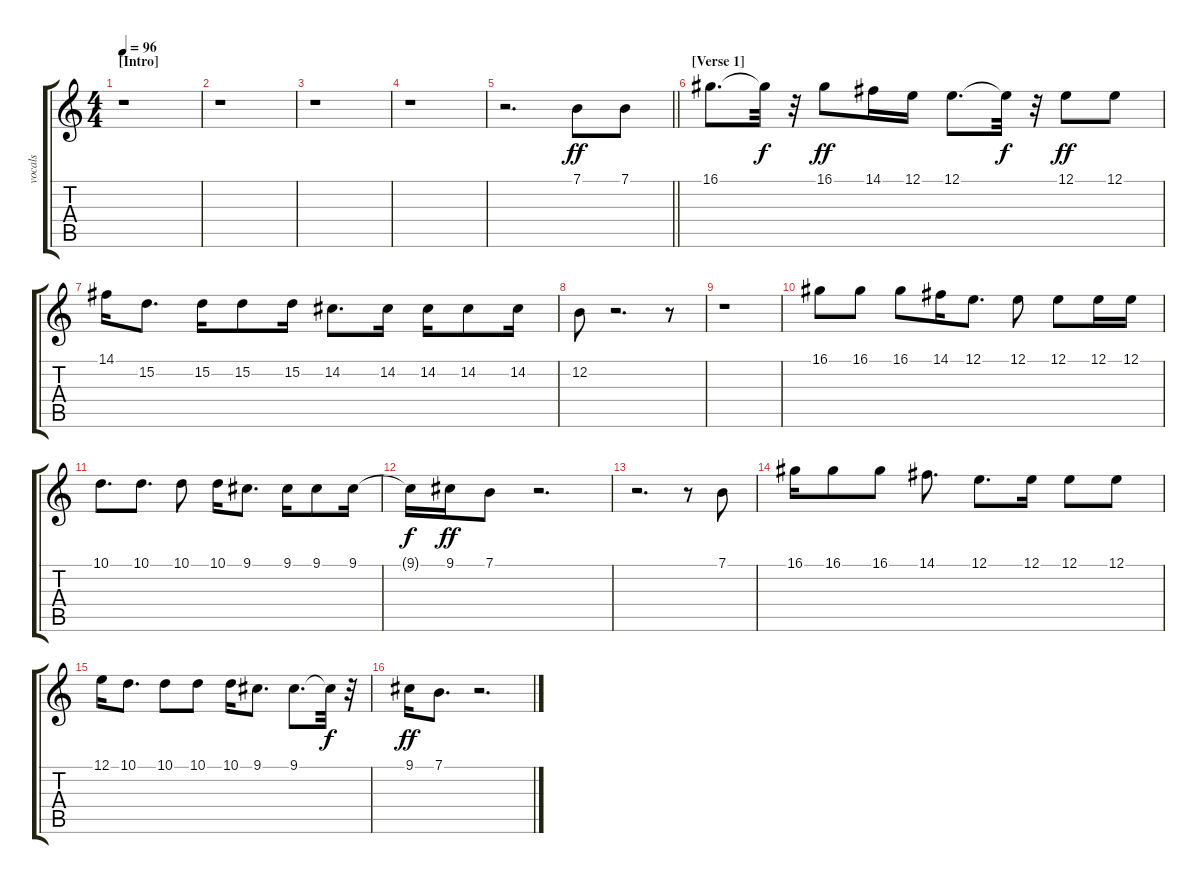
\track ("vocals" "vocals") {instrument panflute}
\staff {score tabs}
\tuning (E4 B3 G3 D3 A2 E2) {hide}
\ts (4 4)
\section ("" "[Intro]")
\tempo 96
\clef g2
\ks c
r.1{dy ff instrument panflute} |
r.1 |
r.1 |
r.1 |
\barLineRight lightlight
r.2{d} 7.1.8 7.1.8 |
\section ("" "[Verse 1]")
16.1.8{d} 16.1{t}.32{dy f} r.32 16.1.8{dy ff} 14.1.16 12.1.16 12.1.8{d} 12.1{t}.32{dy f} r.32 12.1.8{dy ff} 12.1.8 |
14.1.16 15.2.8{d} 15.2.16 15.2.8 15.2.16 14.2.8{d} 14.2.16 14.2.16 14.2.8 14.2.16 |
12.2.8 r.2{d} r.8 |
r.1 |
16.1.8 16.1.8 16.1.8 14.1.16 12.1.8{d} 12.1.8 12.1.8 12.1.16 12.1.16 |
10.1.8{d} 10.1.8{d} 10.1.8 10.1.16 9.1.8{d} 9.1.16 9.1.8 9.1.16 |
9.1{t}.16{dy f} 9.1.16{dy ff} 7.1.8 r.2{d} |
r.2{d} r.8 7.1.8 |
16.1.16 16.1.8 16.1.8 14.1.8{d} 12.1.8{d} 12.1.16 12.1.8 12.1.8 |
12.1.16 10.1.8{d} 10.1.8 10.1.8 10.1.16 9.1.8{d} 9.1.8{d} 9.1{t}.32{dy f} r.32 |
9.1.16{dy ff} 7.1.8{d} r.2{d}
